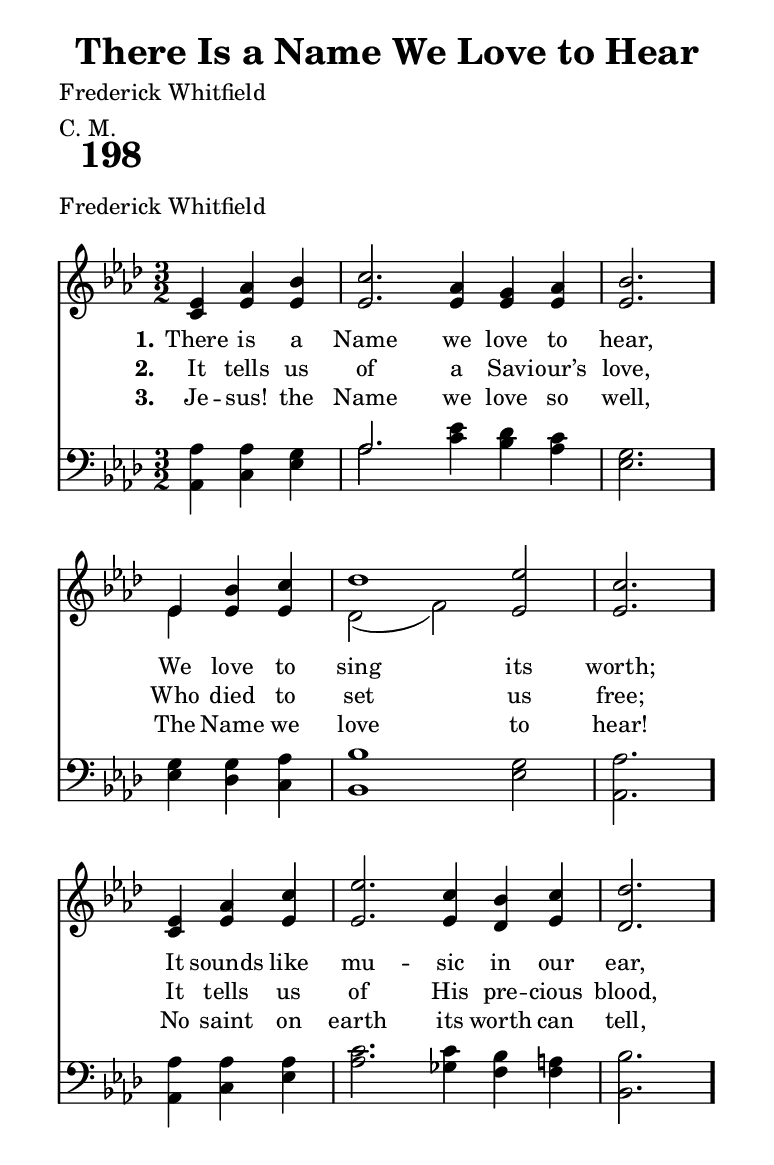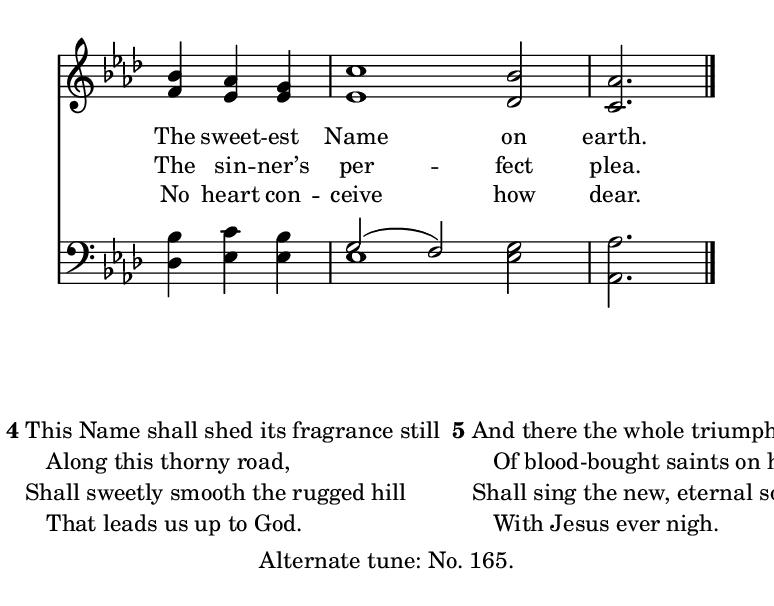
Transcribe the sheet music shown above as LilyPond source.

\include "common/global.ily"
\paper {
  \include "common/paper.ily"
  % decrease system-to-system padding to fit onto page with next score
system-system-spacing.padding = 2
system-system-spacing.basic-distance = 2
ragged-last-bottom = ##t
systems-per-page = ##f
scoreTitleMarkup = \markup {
  \override #'(baseline-skip . 3.5)
  \column {
	\override #'(baseline-skip . 3.5)
	\column {
	  \fill-line {
		\huge \larger \larger \bold {
		  \concat { "  " \fromproperty #'header:hymnnumber }
		  \mytitle
		  \null
		}
	  }
	  \fill-line {
		% less lowering (to save vertical space)
		\lower #1 \fromproperty #'header:poet
		\smaller \bold \mysubtitle
		\lower #1 \fromproperty #'header:composer
	  }
	}
  }
}

}

\header{
  hymnnumber = "198"
  title = "There Is a Name We Love to Hear" % not found at hymnary.org
  tunename = "Los Angeles" % not found at hymnary.org
  meter = "C. M."
  poet = "Frederick Whitfield" % see http://www.stempublishing.com/hymns/ss/184
  composer = "" % not found at hymnary.org
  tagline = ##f
}

global = {
  \include "common/overrides.ily"
  \override Staff.TimeSignature.style = #'numbered
  \time 3/2
  \override Score.MetronomeMark.transparent = ##t % hide all fermata changes too
  \tempo 4=120
  \key aes \major
  \partial 2.
  \autoBeamOff
}

notesSoprano = {
\global
\relative c' {

  ees4 aes bes | c2. aes4 g aes | bes2.
  ees,4 bes' c | des1 ees2 | c2.
  ees,4 aes c | ees2. c4 bes c | des2.
  bes4 aes g | c1 bes2 | aes2.

  \bar "|."

}
}

notesAlto = {
\global
\relative e' {

  c4 ees ees | ees2. ees4 ees ees | ees2.
  ees4 ees ees | des2( f) ees | ees2.
  c4 ees ees | ees2. ees4 des ees | des2.
  f4 ees ees | ees1 des2 | c2.

}
}

notesTenor = {
\global
\relative a {

  aes4 aes g | aes2. ees'4 des c | g2.
  g4 g aes | bes1 g2 | aes2.
  aes4 aes aes | c2. c4 bes a | bes2.
  bes4 c bes | g2( f) g2 | aes2.

}
}

notesBass = {
\global
\relative f, {

  aes4 c ees | aes2. c4 bes aes | ees2.
  ees4 des c | bes1 ees2 | aes,2.
  aes4 c ees | aes2. ges4 f f | bes,2.
  des4 ees ees | ees1 ees2 | aes,2.

}
}

wordsA = \lyricmode {
\set stanza = "1."

There is a Name we love to hear, \bar "."
We love to sing its worth; \bar "."
It sounds like mu -- sic in our ear, \bar "."
The sweet -- est Name on earth. \bar "."

}

wordsB = \lyricmode {
\set stanza = "2."

It tells us of a Sav -- iour’s love,
Who died to set us free;
It tells us of His pre -- cious blood,
The sin -- ner’s per -- fect plea.

}

wordsC = \lyricmode {
\set stanza = "3."

Je -- sus! the Name we love so well,
The Name we love to hear!
No saint on earth its worth can tell,
No heart con -- ceive how dear.

}

wordsD = \markuplist {

\line { This Name shall shed its fragrance still }
\line { { \hspace #2 } Along this thorny road, }
\line { Shall sweetly smooth the rugged hill }
\line { { \hspace #2 } That leads us up to God. }

}

wordsE = \markuplist {

\line { And there the whole triumphant throng, }
\line { { \hspace #2 } Of blood-bought saints on high, }
\line { Shall sing the new, eternal song }
\line { { \hspace #2 } With Jesus ever nigh. }

}

\score {
  \context ChoirStaff <<
    \context Staff = upper <<
      \set Staff.autoBeaming = ##f
      \set ChoirStaff.systemStartDelimiter = #'SystemStartBar
      \set ChoirStaff.printPartCombineTexts = ##f
      \partcombine #'(2 . 11) \notesSoprano \notesAlto
      \context NullVoice = sopranos { \voiceOne << \notesSoprano >> }
      \context Lyrics = one   \lyricsto sopranos \wordsA
      \context Lyrics = two   \lyricsto sopranos \wordsB
      \context Lyrics = three \lyricsto sopranos \wordsC
    >>
    \context Staff = men <<
      \set Staff.autoBeaming = ##f
      \clef bass
      \set ChoirStaff.printPartCombineTexts = ##f
      \partcombine #'(2 . 11) \notesTenor \notesBass
    >>
  >>
  \layout {
    \include "common/layout.ily"
    \override VerticalAxisGroup.nonstaff-relatedstaff-spacing.padding = #1.5
  }
  #(cond ((ly:get-option 'eog-midi-permitted) #{ \midi{
    \include "common/midi.ily"
  } #}))
}

\markup { \vcenter \column {
  \vspace #0.5 % not enough space for \vspace #1
  \fill-line {
    \null
    \line{ \bold 4 \column { \wordsD } }
    \null
    \line{ \bold 5 \column { \wordsE } }
    \null
  }
  \vspace #0.5 % not enough space for \vspace #1
  \fill-line { \line { Alternate tune: No. 165. } }
} }

\version "2.19.49"  % necessary for upgrading to future LilyPond versions.

% vi:set et ts=2 sw=2 ai nocindent syntax=lilypond:
